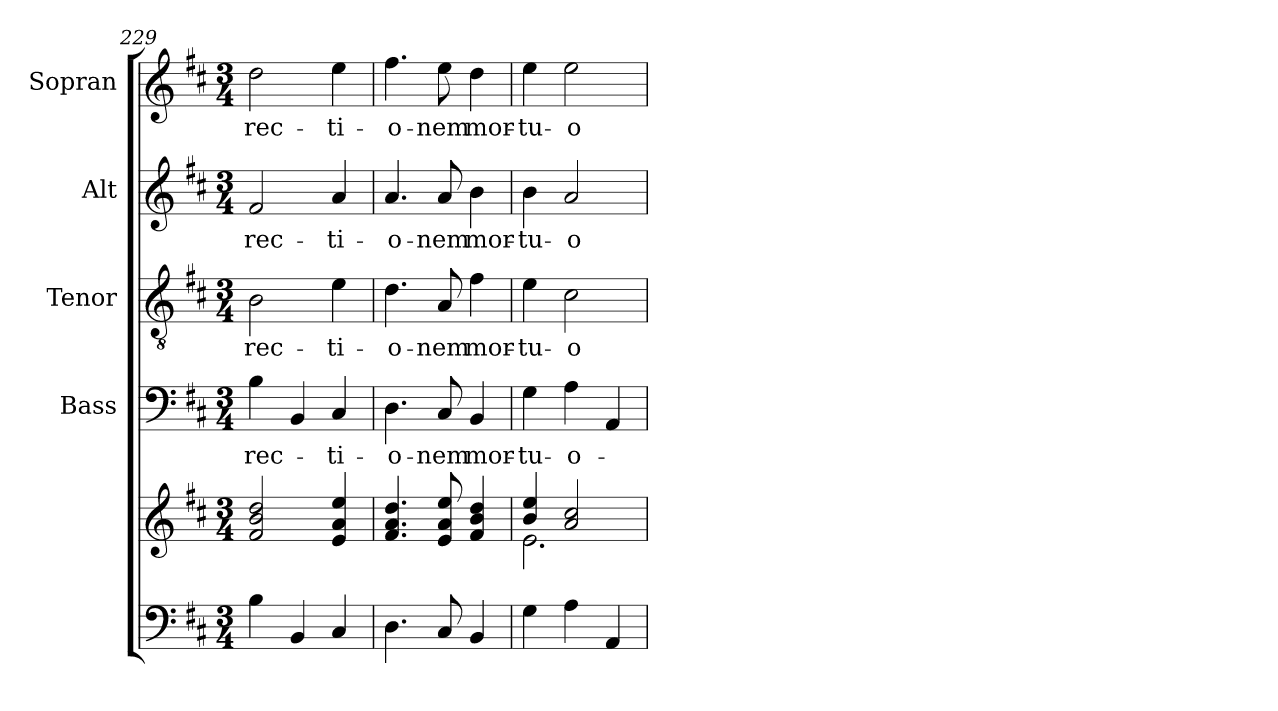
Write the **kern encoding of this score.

**kern	**kern	**kern	**text	**kern	**text	**kern	**text	**kern	**text
*part5	*part5	*part4	*part4	*part3	*part3	*part2	*part2	*part1	*part1
*staff6	*staff5	*staff4	*staff4	*staff3	*staff3	*staff2	*staff2	*staff1	*staff1
*	*	*I"Bass	*	*I"Tenor	*	*I"Alt	*	*I"Sopran	*
*	*	*I'B.	*	*I'T.	*	*I'A.	*	*I'S.	*
*clefF4	*clefG2	*clefF4	*	*clefGv2	*	*clefG2	*	*clefG2	*
*k[f#c#]	*k[f#c#]	*k[f#c#]	*	*k[f#c#]	*	*k[f#c#]	*	*k[f#c#]	*
*D:	*D:	*D:	*	*D:	*	*D:	*	*D:	*
*M3/4	*M3/4	*M3/4	*	*M3/4	*	*M3/4	*	*M3/4	*
=229	=229	=229	=229	=229	=229	=229	=229	=229	=229
!	!	!	!LO:LY:b	!	!LO:LY:b	!	!LO:LY:b	!	!LO:LY:b
4B\	2f#/ 2b/ 2dd/	4B\	-rec-	2B\	-rec-	2f#/	-rec-	2dd\	-rec-
4BB/	.	4BB/	.	.	.	.	.	.	.
!	!	!	!LO:LY:b	!	!LO:LY:b	!	!LO:LY:b	!	!LO:LY:b
4C#/	4e/ 4a/ 4ee/	4C#/	-ti-	4e\	-ti-	4a/	-ti-	4ee\	-ti-
!!LO:LB:g=z
=230	=230	=230	=230	=230	=230	=230	=230	=230	=230
!	!	!	!LO:LY:b	!	!LO:LY:b	!	!LO:LY:b	!	!LO:LY:b
4.D\	4.f#/ 4.a/ 4.dd/	4.D\	-o-	4.d\	-o-	4.a/	-o-	4.ff#\	-o-
!	!	!	!LO:LY:b	!	!LO:LY:b	!	!LO:LY:b	!	!LO:LY:b
8C#/	8e/ 8a/ 8ee/	8C#/	-nem	8A/	-nem	8a/	-nem	8ee\	-nem
!	!	!	!LO:LY:b	!	!LO:LY:b	!	!LO:LY:b	!	!LO:LY:b
4BB/	4f#/ 4b/ 4dd/	4BB/	mor-	4f#\	mor-	4b\	mor-	4dd\	mor-
=231	=231	=231	=231	=231	=231	=231	=231	=231	=231
*	*^	*	*	*	*	*	*	*	*
!	!	!	!	!LO:LY:b	!	!LO:LY:b	!	!LO:LY:b	!	!LO:LY:b
4G\	4b/ 4ee/	2.e\	4G\	-tu-	4e\	-tu-	4b\	-tu-	4ee\	-tu-
!	!	!	!	!LO:LY:b	!	!LO:LY:b	!	!LO:LY:b	!	!LO:LY:b
4A\	2a/ 2cc#/	.	4A\	-o-	2c#\	-o-	2a/	-o-	2ee\	-o-
4AA/	.	.	4AA/	.	.	.	.	.	.	.
*	*v	*v	*	*	*	*	*	*	*	*
=	=	=	=	=	=	=	=	=	=
*-	*-	*-	*-	*-	*-	*-	*-	*-	*-
